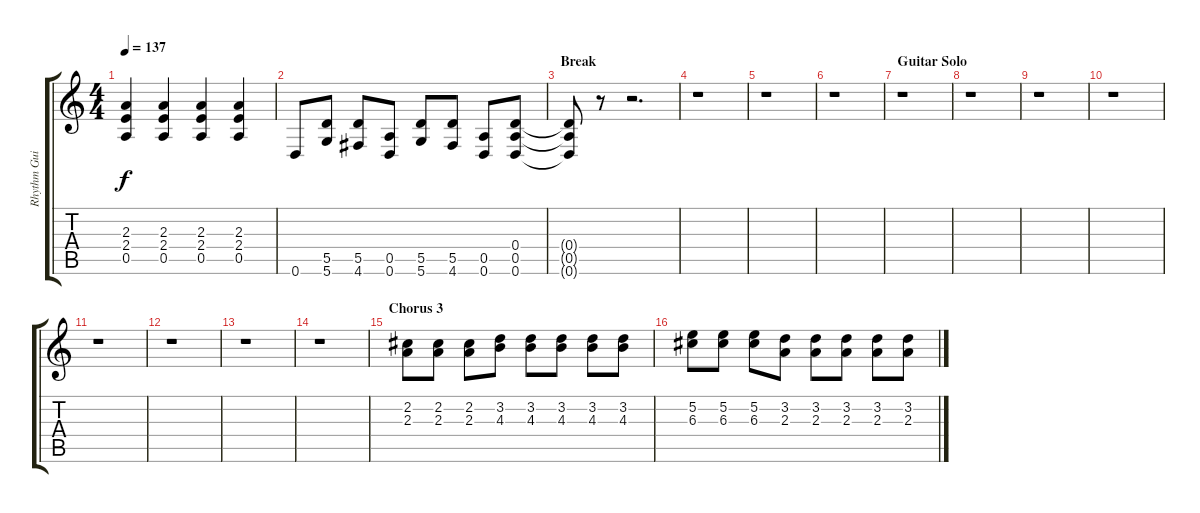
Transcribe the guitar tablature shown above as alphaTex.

\track ("Rhythm Guitar 2" "Rhythm Gui") {instrument overdrivenguitar}
\staff {score tabs}
\tuning (E4 B3 G3 D3 A2 D2) {hide}
\ts (4 4)
\tempo 137
\clef g2
\ks c
(2.3 2.4 0.5).4{dy f} (2.3 2.4 0.5).4 (2.3 2.4 0.5).4 (2.3 2.4 0.5).4 |
0.6.8 (5.5 5.6).8 (5.5 4.6).8 (0.5 0.6).8 (5.5 5.6).8 (5.5 4.6).8 (0.5 0.6).8 (0.4 0.5 0.6).8 |
\section ("" "Break")
(0.4{t} 0.5{t} 0.6{t}).8 r.8 r.2{d} |
r.1 |
r.1 |
r.1 |
\section ("" "Guitar Solo")
r.1 |
r.1 |
r.1 |
r.1 |
r.1 |
r.1 |
r.1 |
r.1 |
\section ("" "Chorus 3")
(2.2 2.3).8 (2.2 2.3).8 (2.2 2.3).8 (3.2 4.3).8 (3.2 4.3).8 (3.2 4.3).8 (3.2 4.3).8 (3.2 4.3).8 |
(5.2 6.3).8 (5.2 6.3).8 (5.2 6.3).8 (3.2 2.3).8 (3.2 2.3).8 (3.2 2.3).8 (3.2 2.3).8 (3.2 2.3).8
